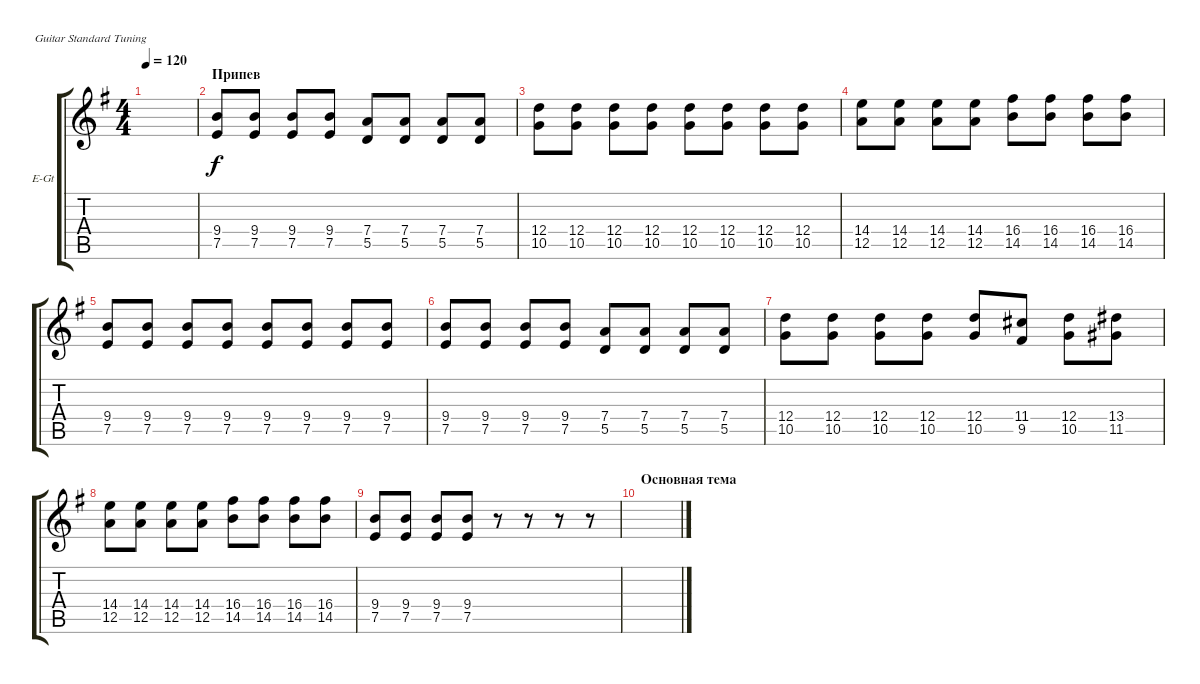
\defaultSystemsLayout 4
\bracketExtendMode groupsimilarinstruments
\firstSystemTrackNameOrientation horizontal
\otherSystemsTrackNameOrientation horizontal
\track ("ЭЛЕКТРО" "E-Gt") {instrument distortionguitar}
\staff {score tabs}
\tuning (E4 B3 G3 D3 A2 E2)
\ts (4 4)
\tempo 120
\clef g2
\scale
0.333333
\ks eminor
|
\section ("" "Припев")
\scale
0.333333 (7.5 9.4).8 (7.5 9.4).8 (7.5 9.4).8 (7.5 9.4).8 (5.5 7.4).8 (5.5 7.4).8 (5.5 7.4).8 (5.5 7.4).8 |
\scale
0.333333 (10.5 12.4).8 (10.5 12.4).8 (10.5 12.4).8 (10.5 12.4).8 (10.5 12.4).8 (10.5 12.4).8 (10.5 12.4).8 (10.5 12.4).8 |
\scale
0.333333 (12.5 14.4).8 (12.5 14.4).8 (12.5 14.4).8 (12.5 14.4).8 (14.5 16.4).8 (14.5 16.4).8 (14.5 16.4).8 (14.5 16.4).8 |
\scale
0.333333 (7.5 9.4).8 (7.5 9.4).8 (7.5 9.4).8 (7.5 9.4).8 (7.5 9.4).8 (7.5 9.4).8 (7.5 9.4).8 (7.5 9.4).8 |
\scale
0.333333 (7.5 9.4).8 (7.5 9.4).8 (7.5 9.4).8 (7.5 9.4).8 (5.5 7.4).8 (5.5 7.4).8 (5.5 7.4).8 (5.5 7.4).8 |
\scale
0.333333 (10.5 12.4).8 (10.5 12.4).8 (10.5 12.4).8 (10.5 12.4).8 (10.5 12.4).8 (9.5 11.4).8 (10.5 12.4).8 (11.5 13.4).8 |
\scale
0.333333 (12.5 14.4).8 (12.5 14.4).8 (12.5 14.4).8 (12.5 14.4).8 (14.5 16.4).8 (14.5 16.4).8 (14.5 16.4).8 (14.5 16.4).8 |
\scale
0.333333 (7.5 9.4).8 (7.5 9.4).8 (7.5 9.4).8 (7.5 9.4).8 r.8 r.8 r.8 r.8 |
\section ("" "Основная тема")
\scale
0.333333 |
\scale
0.333333 |
\scale
0.333333 |
\scale
0.333333 |
\scale
0.333333 |
\scale
0.333333 |
\scale
0.333333
